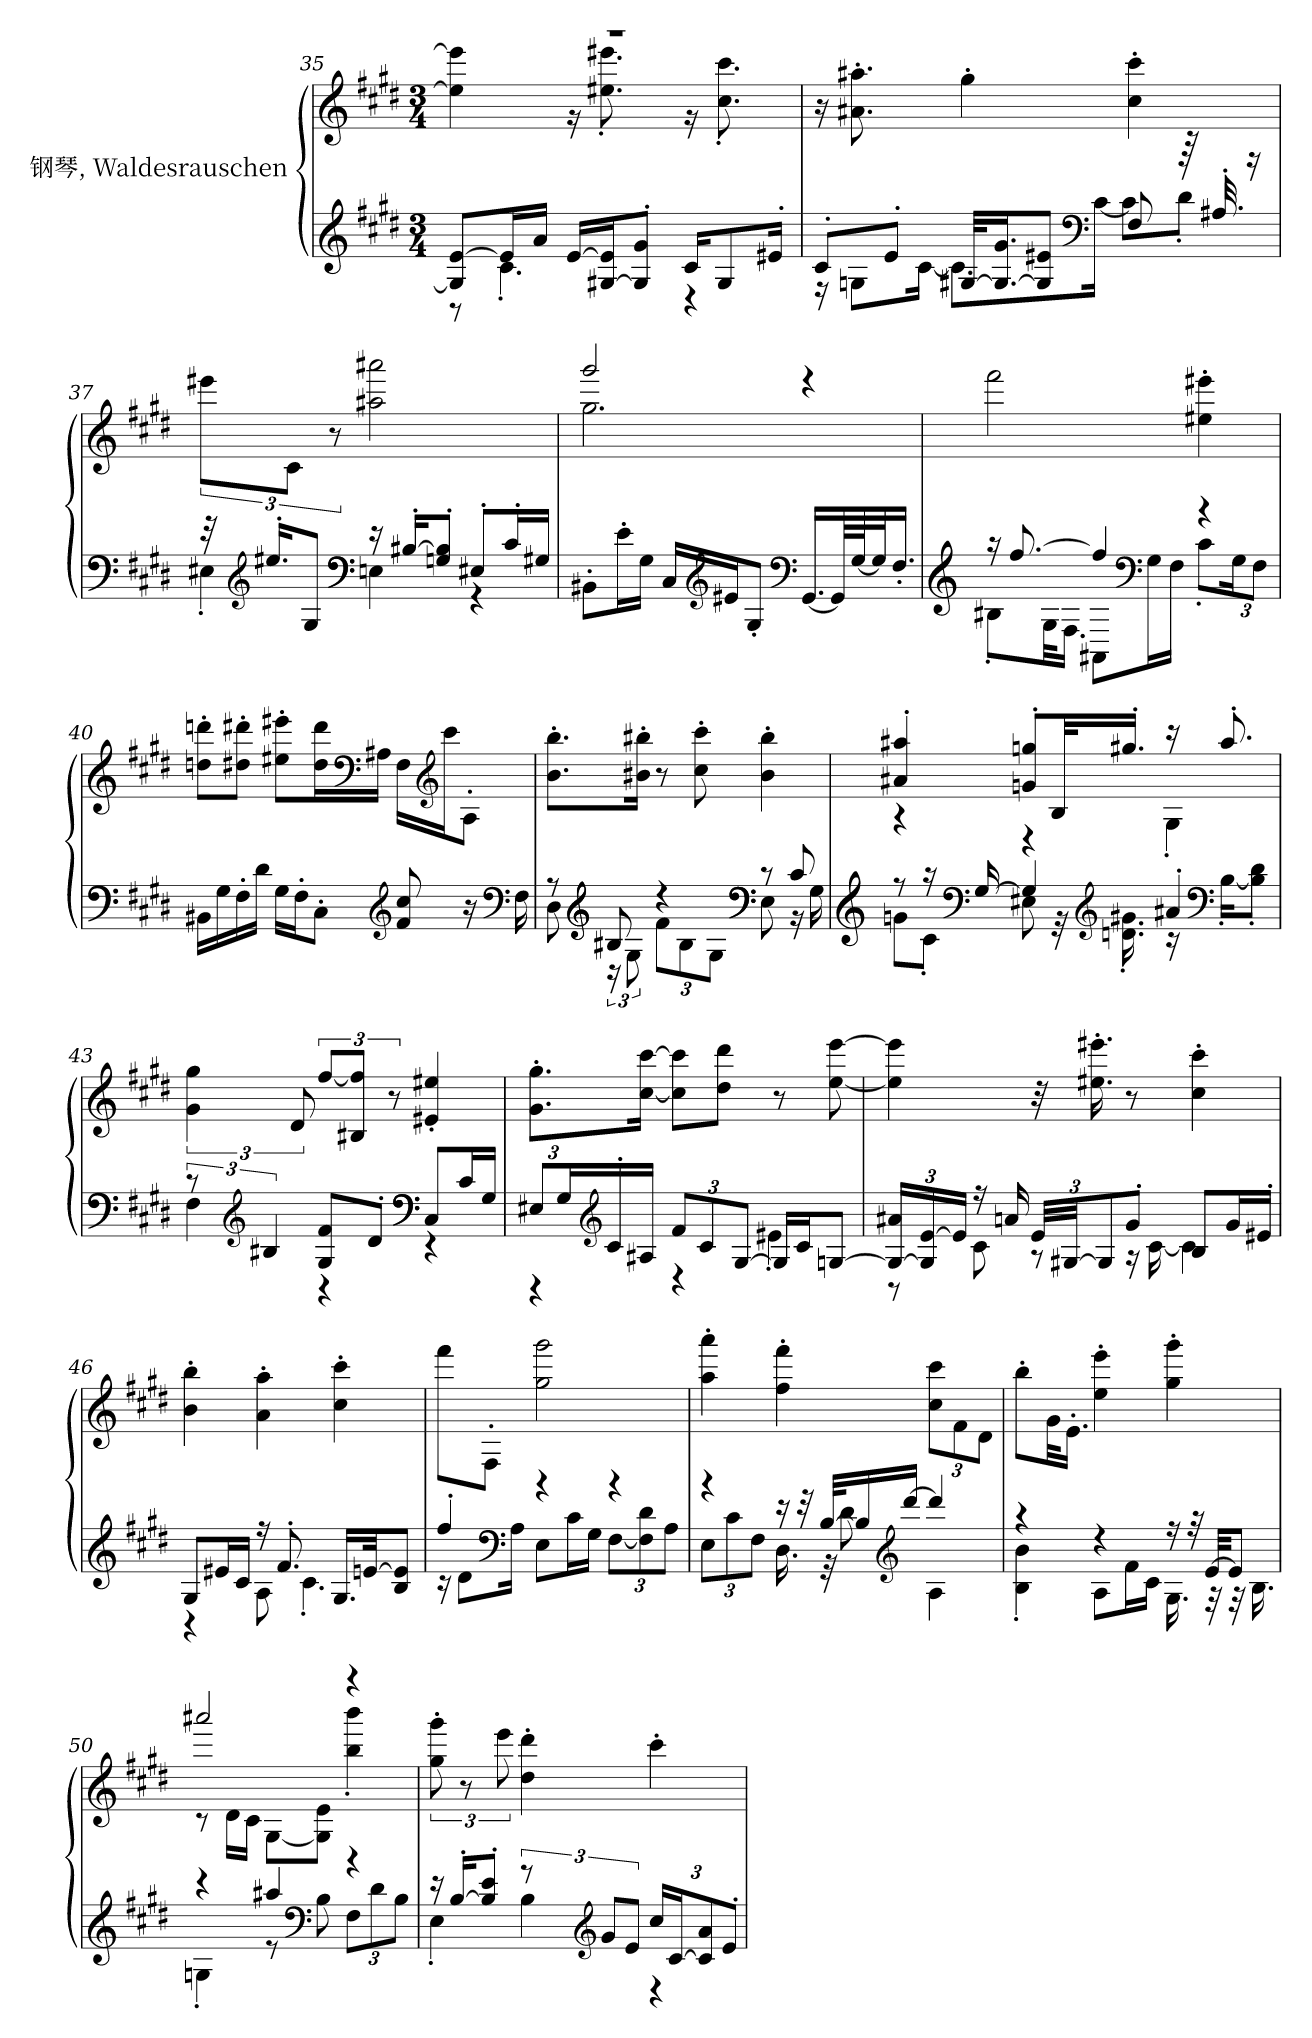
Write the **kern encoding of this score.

**kern	**kern
*part1	*part1
*staff2	*staff1
*I"钢琴, Waldesrauschen	*
*clefG2	*clefG2
*k[f#c#g#d#]	*k[f#c#g#d#]
*M3/4	*M3/4
=35	=35
*^	*^
8G/] [8e/L	8r	2.r	4ee\] 4eee\]
16e/L]	4.c#'\	.	.
16a/JJ	.	.	.
[16e/LL	.	.	16r
[16G#X/ 16e/]J	.	.	8.ee#X\' 8.eee#X\'
8G#/]' 8g#/'J	.	.	.
16c#/KL	4r	.	16r
8G#/	.	.	8.cc#\' 8.ccc#\'
16e#X'/Jk	.	.	.
*	*	*v	*v
!!LO:LB:g=z
=36	=36	=36
8c#'/L	16r	16r
.	8Gn\L	8.a#X\' 8.aa#X\'
8e'/J	.	.
.	[16c#\Jk	.
[32G#X/KLL	8.c#\L]	4gg#'\
16.G#/_ 16.g#/J	.	.
8G#/] 8e#X/J	.	.
*clefF4	*	*
.	[16c#\Jk	.
8F#/	8c#\L]	4cc#\' 4ccc#\'
64r	8d#'\J	.
32.A#X'/	.	.
16r	.	.
=37	=37	=37
32r	4E#X'\	12eee#X\L
*clefG2	*	*
16.ee#X'/KL	.	.
.	.	12c#\J
8G#/J	.	.
.	.	12r
*clefF4	*	*
16r	4En\	2aa#X\ 2aaa#X\
[16B#X'/KL	.	.
8Gn/' 8B#/]'J	.	.
8E#X'/L	4r	.
16c#'/L	.	.
16G#X/JJ	.	.
*v	*v	*
!!LO:PB:g=z
=38	=38
*	*^
8BB#X'\L	2ggg#/	2.gg#\
16e'\L	.	.
16G#\JJ	.	.
16C#/LL	.	.
*clefG2	*	*
16e#X/J	.	.
8G#'/J	.	.
*clefF4	*	*
[16.GG#/LL	4r	.
64GG#/LL]	.	.
[64G#/J	.	.
32G#/J]	.	.
16.F#'/JJ	.	.
*	*v	*v
=39	=39
*clefG2	*
*^	*
16r	8B#X'\L	2fff#\
[8.ff#/	.	.
.	32G#\KL	.
.	16.F#\JJ	.
4ff#/]	8AA#X\L	.
*clefF4	*	*
.	16G#\L	.
.	16F#\JJ	.
4r	8c#'\L	4ee#X\' 4eee#X\'
*	*Xbrackettup	*
.	24G#\K	.
.	12F#\J	.
*v	*v	*
!!LO:LB:g=z
=40	=40
16BB#X\LL	8ddn\' 8dddn\'L
16G#\	.
16F#'\	8dd#X\' 8ddd#X\'J
16d#\JJ	.
16G#\LL	8ee#X\' 8eee#X\'L
16F#'\J	.
8C#'\J	16dd#\ 16ddd#\L
*	*clefF4
.	16A#X\JJ
*clefG2	*
8f#/ 8cc#/	16F#\LL
*	*clefG2
.	16ccc#\J
16r	8A#'\J
*clefF4	*
16F#\	.
=41	=41
*^	*
8r	8D#\	8.b\' 8.bb\'L
*clefG2	*	*
*	*brackettup	*
8B#X/	24r	.
.	12G#\	.
.	.	16b#X\' 16bb#X\'Jk
*	*Xbrackettup	*
4r	12f#\L	8r
.	12B#\	.
.	.	8cc#\' 8ccc#\'
.	12G#\J	.
*clefF4	*	*
8r	8E\	4b#\' 4bb#\'
8c#/	16r	.
.	16G#\	.
!!LO:LB:g=z
=42	=42	=42
*clefG2	*	*
*	*	*^
8r	8gn\L	4a#X/' 4aa#X/'	4r
16r	8c#'\J	.	.
*clefF4	*	*	*
[16G#/	.	.	.
4G#/]	8E#X\	8gn/' 8ggn/'L	4r
.	32r	32B/KL	.
*clefG2	*	*	*
.	16.dn\' 16.g#X\'	16.gg#X'/JJ	.
4a#X'/	16r	16r	4G#'\
*clefF4	*	*	*
.	[16B'\KL	8.aa#'/	.
.	8B\]' 8d\'J	.	.
*	*	*v	*v
=43	=43	=43
*brackettup	*	*
12r	4F#\	6g#\ 6gg#\
*clefG2	*	*
6B#X/	.	.
.	.	12d#/
8G#/ 8f#/L	4r	[12ff#/L
.	.	12B#X/ 12ff#/]J
8d#'/J	.	.
.	.	12r
*clefF4	*	*
8C#/L	4r	4e#X/' 4ee#X/'
16c#/L	.	.
16G#/JJ	.	.
!!LO:LB:g=z
=44	=44	=44
*Xbrackettup	*	*
12E#X/L	4r	8.g#\' 8.gg#\'L
24G#/L	.	.
*clefG2	*	*
16c#'/	.	.
16A#X/JJ	.	[16cc#\ [16ccc#\Jk
12f#/L	4r	8cc#\] 8ccc#\]L
12c#/	.	.
.	.	8dd#\ 8ddd#\J
[12G#/J	.	.
16G#/LL]	4e#X'\	8r
16c#/J	.	.
[8Gn/J	.	[8ee\ [8eee\
=45	=45	=45
24G/_ 24a#X/LL	8r	4ee\] 4eee\]
24G/] [24e/	.	.
24e/JJ]	.	.
16r	8c#\	.
16an/	.	.
48e/LLL	8r	32r
[48G#X/JJ	.	.
.	.	16.ee#X\' 16.eee#X\'
12G#/]	.	.
8g#'/J	16r	8r
.	[16c#\	.
8B/L	4c#\]	4cc#\' 4ccc#\'
16g#/L	.	.
16e#X'/JJ	.	.
!!LO:LB:g=z
=46	=46	=46
8G#/L	4r	4b\' 4bb\'
16e#X/L	.	.
16c#/JJ	.	.
16r	8A\	4a\' 4aa\'
8.f#'/	.	.
.	4.c#'\	.
16.G#/LL	.	4cc#\' 4ccc#\'
[32en/JK	.	.
8B/ 8e/]J	.	.
=47	=47	=47
4ff#'/	16r	8fff#\L
.	8d#\L	.
.	.	8F#'\J
*clefF4	*	*
.	16A\Jk	.
4r	8E\L	2gg#\ 2ggg#\
.	16c#\L	.
.	16G#\JJ	.
4r	[12F#\L	.
.	12F#\] 12d#\	.
.	12A\J	.
=48	=48	=48
4r	12E\L	4aa\' 4aaa\'
.	12c#\	.
.	12F#\J	.
16r	16.D#\	4ff#\' 4fff#\'
32r	.	.
[32B/KLL	32r	.
16B/]	8d#\	.
*clefG2	*	*
[16ddd#/JJ	.	.
*	*	*Xbrackettup
4ddd#/]	4A\	12cc#\ 12ccc#\L
.	.	12f#\
.	.	12d#\J
!!LO:LB:g=z
=49	=49	=49
4r	4B\' 4b\'	8bb'\L
.	.	32g#\KL
.	.	16.e'\JJ
4r	8A\L	4ee\' 4eee\'
.	16f#\L	.
.	16c#\JJ	.
16r	16.G#\	4gg#\' 4ggg#\'
32r	.	.
[32e/KKL	32r	.
8e/J]	32r	.
.	16.B\	.
=50	=50	=50
*	*	*^
4r	4Gn'\	2aaa#X/	8r
.	.	.	16d#\LL
.	.	.	16c#\JJ
4aa#X/	8r	.	[8G#\L
*clefF4	*	*	*
.	8B\	.	8G#\] 8e\J
4r	12F#\L	4r	4bb\' 4bbb\'
.	12d#\	.	.
.	12B\J	.	.
*	*	*v	*v
=51	=51	=51
*	*	*brackettup
16r	4E'\	12gg#\' 12ggg#\'
[16B'/KL	.	.
.	.	12r
8B/]' 8e/'J	.	.
.	.	12eee\
*brackettup	*	*
12r	4B\	4dd#\' 4ddd#\'
*clefG2	*	*
12g#/L	.	.
12e/J	.	.
*Xbrackettup	*	*
24cc#/LL	4r	4ccc#'\
[24c#/J	.	.
12c#/] 12a/	.	.
12e'/J	.	.
*v	*v	*
=	=
*-	*-
